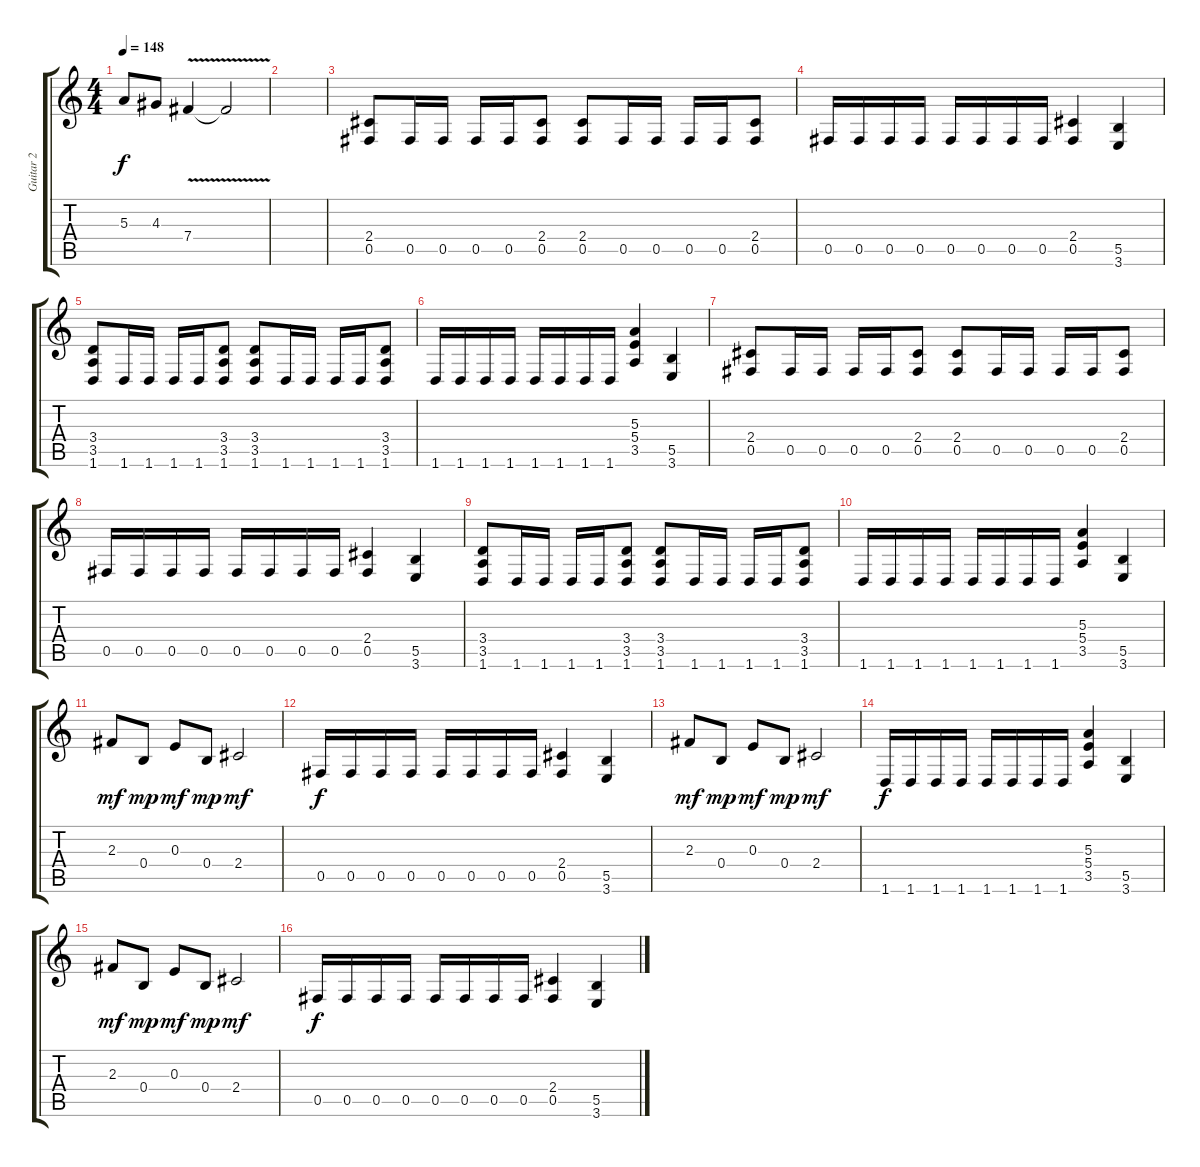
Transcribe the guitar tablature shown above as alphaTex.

\track ("Guitar 2" "Guitar 2") {instrument distortionguitar}
\staff {score tabs}
\tuning (Db4 Ab3 E3 B2 Gb2 Db2) {hide}
\ts (4 4)
\tempo 148
\clef g2
\ks c
5.3.8{dy f} 4.3.8 7.4{v}.4 7.4{t}.2 |
|
(2.4 0.5).8 0.5.16 0.5.16 0.5.16 0.5.16 (2.4 0.5).8 (2.4 0.5).8 0.5.16 0.5.16 0.5.16 0.5.16 (2.4 0.5).8 |
0.5.16 0.5.16 0.5.16 0.5.16 0.5.16 0.5.16 0.5.16 0.5.16 (2.4 0.5).4 (5.5 3.6).4 |
(3.4 3.5 1.6).8 1.6.16 1.6.16 1.6.16 1.6.16 (3.4 3.5 1.6).8 (3.4 3.5 1.6).8 1.6.16 1.6.16 1.6.16 1.6.16 (3.4 3.5 1.6).8 |
1.6.16 1.6.16 1.6.16 1.6.16 1.6.16 1.6.16 1.6.16 1.6.16 (5.3 5.4 3.5).4 (5.5 3.6).4 |
(2.4 0.5).8 0.5.16 0.5.16 0.5.16 0.5.16 (2.4 0.5).8 (2.4 0.5).8 0.5.16 0.5.16 0.5.16 0.5.16 (2.4 0.5).8 |
0.5.16 0.5.16 0.5.16 0.5.16 0.5.16 0.5.16 0.5.16 0.5.16 (2.4 0.5).4 (5.5 3.6).4 |
(3.4 3.5 1.6).8 1.6.16 1.6.16 1.6.16 1.6.16 (3.4 3.5 1.6).8 (3.4 3.5 1.6).8 1.6.16 1.6.16 1.6.16 1.6.16 (3.4 3.5 1.6).8 |
1.6.16 1.6.16 1.6.16 1.6.16 1.6.16 1.6.16 1.6.16 1.6.16 (5.3 5.4 3.5).4 (5.5 3.6).4 |
2.3.8{dy mf} 0.4.8{dy mp} 0.3.8{dy mf} 0.4.8{dy mp} 2.4.2{dy mf} |
0.5.16{dy f} 0.5.16 0.5.16 0.5.16 0.5.16 0.5.16 0.5.16 0.5.16 (2.4 0.5).4 (5.5 3.6).4 |
2.3.8{dy mf} 0.4.8{dy mp} 0.3.8{dy mf} 0.4.8{dy mp} 2.4.2{dy mf} |
1.6.16{dy f} 1.6.16 1.6.16 1.6.16 1.6.16 1.6.16 1.6.16 1.6.16 (5.3 5.4 3.5).4 (5.5 3.6).4 |
2.3.8{dy mf} 0.4.8{dy mp} 0.3.8{dy mf} 0.4.8{dy mp} 2.4.2{dy mf} |
0.5.16{dy f} 0.5.16 0.5.16 0.5.16 0.5.16 0.5.16 0.5.16 0.5.16 (2.4 0.5).4 (5.5 3.6).4
